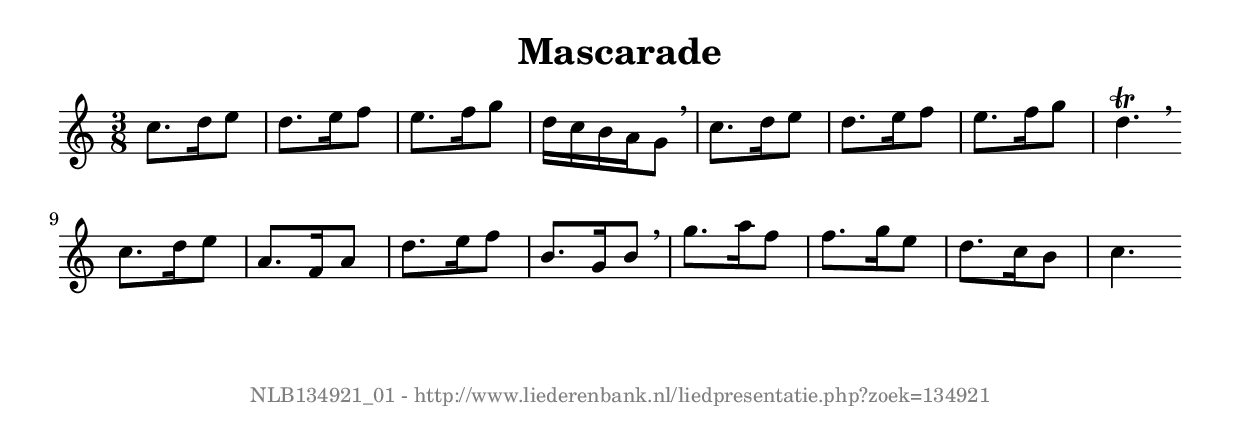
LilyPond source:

%
% produced by wce2krn 1.64 (7 June 2014)
%
\version"2.16"
#(append! paper-alist '(("long" . (cons (* 210 mm) (* 2000 mm)))))
#(set-default-paper-size "long")
sb = {\breathe}
mBreak = {\breathe }
bBreak = {\breathe }
x = {\once\override NoteHead #'style = #'cross }
gl=\glissando
itime={\override Staff.TimeSignature #'stencil = ##f }
ficta = {\once\set suggestAccidentals = ##t}
fine = {\once\override Score.RehearsalMark #'self-alignment-X = #1 \mark \markup {\italic{Fine}}}
dc = {\once\override Score.RehearsalMark #'self-alignment-X = #1 \mark \markup {\italic{D.C.}}}
dcf = {\once\override Score.RehearsalMark #'self-alignment-X = #1 \mark \markup {\italic{D.C. al Fine}}}
dcc = {\once\override Score.RehearsalMark #'self-alignment-X = #1 \mark \markup {\italic{D.C. al Coda}}}
ds = {\once\override Score.RehearsalMark #'self-alignment-X = #1 \mark \markup {\italic{D.S.}}}
dsf = {\once\override Score.RehearsalMark #'self-alignment-X = #1 \mark \markup {\italic{D.S. al Fine}}}
dsc = {\once\override Score.RehearsalMark #'self-alignment-X = #1 \mark \markup {\italic{D.S. al Coda}}}
pv = {\set Score.repeatCommands = #'((volta "1"))}
sv = {\set Score.repeatCommands = #'((volta "2"))}
tv = {\set Score.repeatCommands = #'((volta "3"))}
qv = {\set Score.repeatCommands = #'((volta "4"))}
xv = {\set Score.repeatCommands = #'((volta #f))}
\header{ tagline = ""
title = "Mascarade"
}
\score {{
\key c \major
\relative g'
{
\set melismaBusyProperties = #'()
\time 3/8
\tempo 4=120
\override Score.MetronomeMark #'transparent = ##t
\override Score.RehearsalMark #'break-visibility = #(vector #t #t #f)
c8. d16 e8 d8. e16 f8 e8. f16 g8 d16 c b a g8 \sb c8. d16 e8 d8. e16 f8 e8. f16 g8 d4.^\trill \bar ":|:" \bBreak
c8. d16 e8 a,8. f16 a8 d8. e16 f8 b,8. g16 b8 \sb g'8. a16 f8 f8. g16 e8 d8. c16 b8 c4. \bar ":|"
 }}
 \midi { }
 \layout {
            indent = 0.0\cm
}
}
\markup { \vspace #0 } \markup { \with-color #grey \fill-line { \center-column { \smaller "NLB134921_01 - http://www.liederenbank.nl/liedpresentatie.php?zoek=134921" } } }
